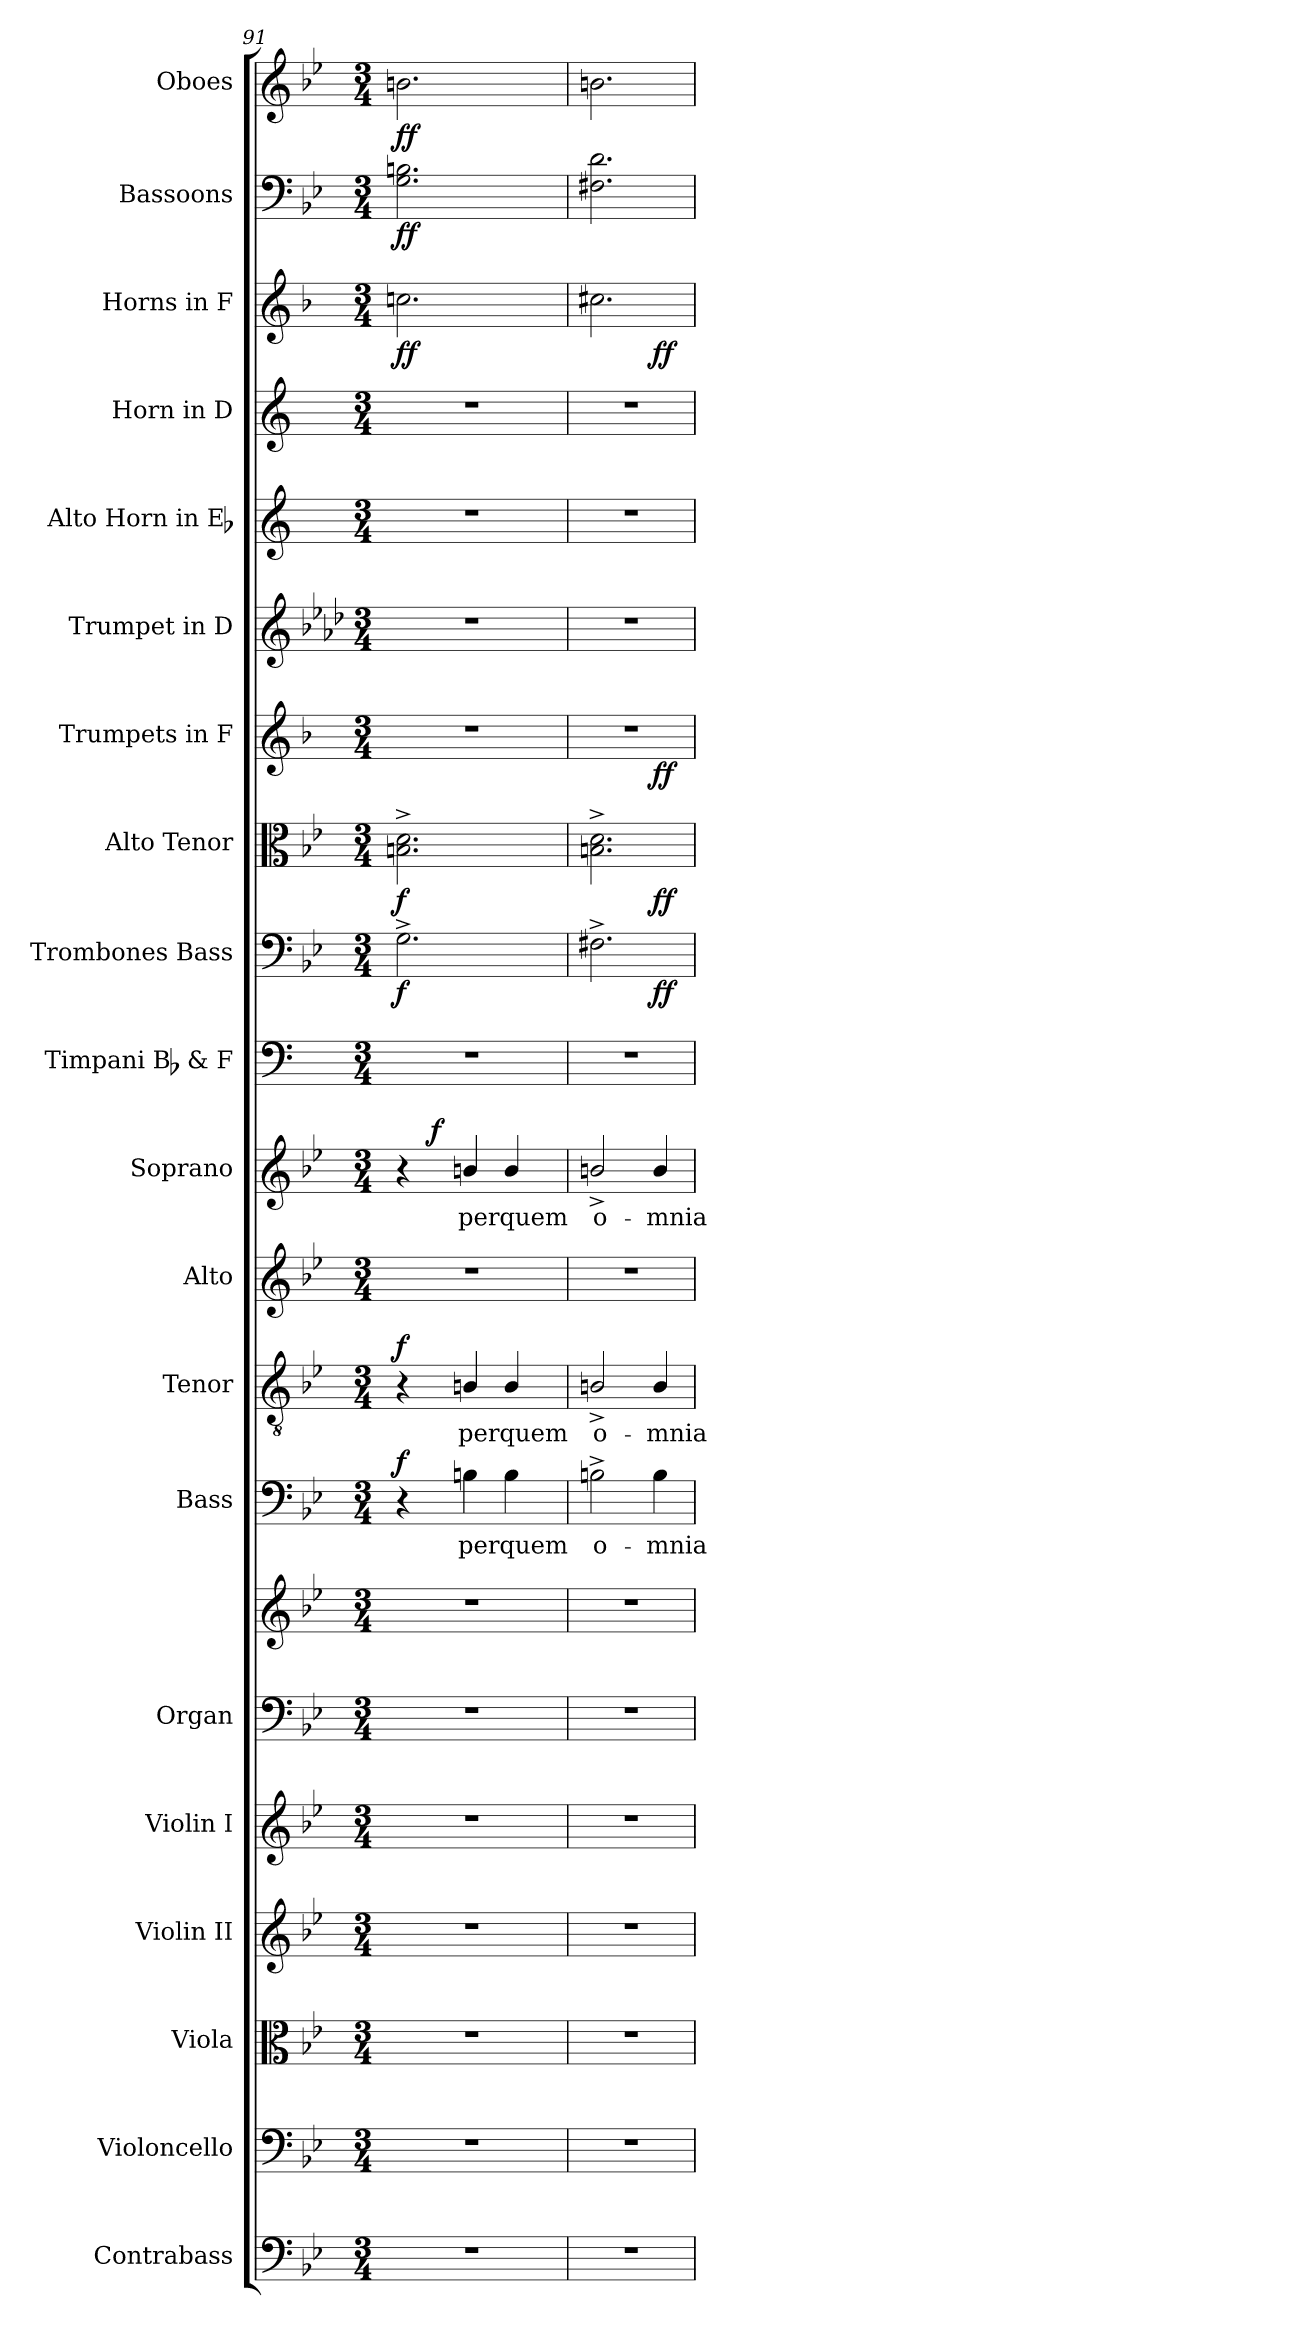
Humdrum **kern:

**kern	**kern	**kern	**kern	**kern	**kern	**kern	**kern	**text	**dynam	**kern	**text	**dynam	**kern	**kern	**text	**dynam	**kern	**kern	**dynam	**kern	**dynam	**kern	**dynam	**kern	**kern	**kern	**kern	**dynam	**kern	**dynam	**kern	**dynam
*part20	*part19	*part18	*part17	*part16	*part15	*part15	*part14	*part14	*part14	*part13	*part13	*part13	*part12	*part11	*part11	*part11	*part10	*part9	*part9	*part8	*part8	*part7	*part7	*part6	*part5	*part4	*part3	*part3	*part2	*part2	*part1	*part1
*staff21	*staff20	*staff19	*staff18	*staff17	*staff16	*staff15	*staff14	*staff14	*staff14	*staff13	*staff13	*staff13	*staff12	*staff11	*staff11	*staff11	*staff10	*staff9	*staff9	*staff8	*staff8	*staff7	*staff7	*staff6	*staff5	*staff4	*staff3	*staff3	*staff2	*staff2	*staff1	*staff1
*I"Contrabass	*I"Violoncello	*I"Viola	*I"Violin II	*I"Violin I	*I"Organ	*	*I"Bass	*	*	*I"Tenor	*	*	*I"Alto	*I"Soprano	*	*	*I"Timpani Bb & F	*I"Trombones  Bass	*	*I"Alto Tenor	*	*I"Trumpets in F	*	*I"Trumpet in D	*I"Alto Horn in Eb	*I"Horn in D	*I"Horns in F	*	*I"Bassoons	*	*I"Oboes	*
*I'Cb.	*I'Vc.	*I'Vla.	*I'Vln. II	*I'Vln. I	*I'Org.	*	*I'B.	*	*	*I'T.	*	*	*I'A.	*I'S.	*	*	*I'Timp.	*	*	*	*	*	*	*	*	*	*I'Hn.	*	*I'Bsn.	*	*I'Ob.	*
*clefF4	*clefF4	*clefC3	*clefG2	*clefG2	*clefF4	*clefG2	*clefF4	*	*	*clefGv2	*	*	*clefG2	*clefG2	*	*	*clefF4	*clefF4	*	*clefC3	*	*clefG2	*	*clefG2	*clefG2	*clefG2	*clefG2	*	*clefF4	*	*clefG2	*
*ITrd7c12	*	*	*	*	*	*	*	*	*	*ITrd7c12	*	*	*	*	*	*	*	*	*	*	*	*ITrd4c7	*	*ITrd-1c-2	*ITrd5c8	*ITrd6c10	*ITrd4c7	*	*	*	*	*
*k[b-e-]	*k[b-e-]	*k[b-e-]	*k[b-e-]	*k[b-e-]	*k[b-e-]	*k[b-e-]	*k[b-e-]	*	*	*k[b-e-]	*	*	*k[b-e-]	*k[b-e-]	*	*	*k[]	*k[b-e-]	*	*k[b-e-]	*	*k[b-e-]	*	*k[b-e-]	*k[f#c#g#d#]	*k[f#c#]	*k[b-e-]	*	*k[b-e-]	*	*k[b-e-]	*
*B-:	*B-:	*B-:	*B-:	*B-:	*B-:	*B-:	*B-:	*	*	*B-:	*	*	*B-:	*B-:	*	*	*C:	*B-:	*	*B-:	*	*B-:	*	*B-:	*E:	*D:	*B-:	*	*B-:	*	*B-:	*
*M3/4	*M3/4	*M3/4	*M3/4	*M3/4	*M3/4	*M3/4	*M3/4	*	*	*M3/4	*	*	*M3/4	*M3/4	*	*	*M3/4	*M3/4	*	*M3/4	*	*M3/4	*	*M3/4	*M3/4	*M3/4	*M3/4	*	*M3/4	*	*M3/4	*
=91	=91	=91	=91	=91	=91	=91	=91	=91	=91	=91	=91	=91	=91	=91	=91	=91	=91	=91	=91	=91	=91	=91	=91	=91	=91	=91	=91	=91	=91	=91	=91	=91
!LO:N:vis=1	!LO:N:vis=1	!LO:N:vis=1	!LO:N:vis=1	!LO:N:vis=1	!LO:N:vis=1	!LO:N:vis=1	!	!	!	!	!	!	!LO:N:vis=1	!	!	!	!LO:N:vis=1	!	!	!	!	!LO:N:vis=1	!	!LO:N:vis=1	!LO:N:vis=1	!LO:N:vis=1	!	!	!	!	!	!
*	*	*	*	*	*	*	*	*	*	*	*	*	*	*^	*	*	*	*	*	*	*	*	*	*	*	*	*	*	*	*	*	*
2.r	2.r	2.r	2.r	2.r	2.r	2.r	4r	.	f	4r	.	f	2.r	4r	16ryy	.	.	2.r	2.G^i\	f	2.Bni\^ 2.di^	f	2.r	.	2.r	2.r	2.r	2.fni\	ff	2.Gi\ 2.Bni	ff	2.bni\	ff
.	.	.	.	.	.	.	.	.	.	.	.	.	.	.	64ryy	.	.	.	.	.	.	.	.	.	.	.	.	.	.	.	.	.	.
.	.	.	.	.	.	.	.	.	.	.	.	.	.	.	128ryy	.	.	.	.	.	.	.	.	.	.	.	.	.	.	.	.	.	.
.	.	.	.	.	.	.	.	.	.	.	.	.	.	.	256ryy	.	.	.	.	.	.	.	.	.	.	.	.	.	.	.	.	.	.
.	.	.	.	.	.	.	.	.	.	.	.	.	.	.	1024ryy	.	.	.	.	.	.	.	.	.	.	.	.	.	.	.	.	.	.
.	.	.	.	.	.	.	.	.	.	.	.	.	.	.	2ryy	.	f	.	.	.	.	.	.	.	.	.	.	.	.	.	.	.	.
!	!	!	!	!	!	!	!	!LO:LY:b:color=#000000	!	!	!	!	!	!	!	!	!	!	!	!	!	!	!	!	!	!	!	!	!	!	!	!	!
!	!	!	!	!	!	!	!	!	!	!	!LO:LY:b:color=#000000	!	!	!	!	!	!	!	!	!	!	!	!	!	!	!	!	!	!	!	!	!	!
!	!	!	!	!	!	!	!	!	!	!	!	!	!	!	!	!LO:LY:b:color=#000000	!	!	!	!	!	!	!	!	!	!	!	!	!	!	!	!	!
.	.	.	.	.	.	.	4Bni\	per	.	4BBni/	per	.	.	4bni/	.	per	.	.	.	.	.	.	.	.	.	.	.	.	.	.	.	.	.
!	!	!	!	!	!	!	!	!LO:LY:b:color=#000000	!	!	!	!	!	!	!	!	!	!	!	!	!	!	!	!	!	!	!	!	!	!	!	!	!
!	!	!	!	!	!	!	!	!	!	!	!LO:LY:b:color=#000000	!	!	!	!	!	!	!	!	!	!	!	!	!	!	!	!	!	!	!	!	!	!
!	!	!	!	!	!	!	!	!	!	!	!	!	!	!	!	!LO:LY:b:color=#000000	!	!	!	!	!	!	!	!	!	!	!	!	!	!	!	!	!
.	.	.	.	.	.	.	4Bi\	quem	.	4BBi/	quem	.	.	4bi/	.	quem	.	.	.	.	.	.	.	.	.	.	.	.	.	.	.	.	.
.	.	.	.	.	.	.	.	.	.	.	.	.	.	.	8ryy	.	.	.	.	.	.	.	.	.	.	.	.	.	.	.	.	.	.
.	.	.	.	.	.	.	.	.	.	.	.	.	.	.	32ryy	.	.	.	.	.	.	.	.	.	.	.	.	.	.	.	.	.	.
.	.	.	.	.	.	.	.	.	.	.	.	.	.	.	512.ryy	.	.	.	.	.	.	.	.	.	.	.	.	.	.	.	.	.	.
=92	=92	=92	=92	=92	=92	=92	=92	=92	=92	=92	=92	=92	=92	=92	=92	=92	=92	=92	=92	=92	=92	=92	=92	=92	=92	=92	=92	=92	=92	=92	=92	=92	=92
!LO:N:vis=1	!LO:N:vis=1	!LO:N:vis=1	!LO:N:vis=1	!LO:N:vis=1	!LO:N:vis=1	!LO:N:vis=1	!	!	!	!	!	!	!	!	!	!	!	!	!	!	!	!	!	!	!	!	!	!	!	!	!	!	!
*	*	*	*	*	*	*	*	*	*	*	*	*	*	*v	*v	*	*	*	*	*	*	*	*	*	*	*	*	*	*	*	*	*	*
*	*	*	*	*	*	*	*	*	*	*	*	*	*	*^	*	*	*	*	*	*	*	*	*	*	*	*	*	*	*	*	*	*
!	!	!	!	!	!	!	!	!LO:LY:b:color=#000000	!	!	!	!	!	!	!	!	!	!	!	!	!	!	!	!	!	!	!	!	!	!	!	!	!
*	*	*	*	*	*	*	*	*	*	*	*	*	*	*v	*v	*	*	*	*	*	*	*	*	*	*	*	*	*	*	*	*	*	*
*	*	*	*	*	*	*	*	*	*	*	*	*	*	*^	*	*	*	*	*	*	*	*	*	*	*	*	*	*	*	*	*	*
!	!	!	!	!	!	!	!	!	!	!	!LO:LY:b:color=#000000	!	!LO:N:vis=1	!	!	!	!	!	!	!	!	!	!	!	!	!	!	!	!	!	!	!	!
*	*	*	*	*	*	*	*	*	*	*	*	*	*	*v	*v	*	*	*	*	*	*	*	*	*	*	*	*	*	*	*	*	*	*
*	*	*	*	*	*	*	*	*	*	*	*	*	*	*^	*	*	*	*	*	*	*	*	*	*	*	*	*	*	*	*	*	*
!	!	!	!	!	!	!	!	!	!	!	!	!	!	!	!	!LO:LY:b:color=#000000	!	!LO:N:vis=1	!	!	!	!	!LO:N:vis=1	!	!LO:N:vis=1	!LO:N:vis=1	!LO:N:vis=1	!	!	!	!	!	!
*	*	*	*	*	*	*	*	*	*	*	*	*	*	*v	*v	*	*	*	*^	*	*^	*	*^	*	*	*	*	*^	*	*	*	*	*
2.r	2.r	2.r	2.r	2.r	2.r	2.r	2Bn^i\	o-	.	2BBn^i/	o-	.	2.r	2bn^i/	o-	.	2.r	2.F#X^i\	2ryy	.	2.Bni\^ 2.di^	2ryy	.	2.r	2ryy	.	2.r	2.r	2.r	2.f#Xi\	2ryy	.	2.F#Xi\ 2.di	.	2.bni\	.
!	!	!	!	!	!	!	!	!LO:LY:b:color=#000000	!	!	!	!	!	!	!	!	!	!	!	!	!	!	!	!	!	!	!	!	!	!	!	!	!	!	!	!
!	!	!	!	!	!	!	!	!	!	!	!LO:LY:b:color=#000000	!	!	!	!	!	!	!	!	!	!	!	!	!	!	!	!	!	!	!	!	!	!	!	!	!
!	!	!	!	!	!	!	!	!	!	!	!	!	!	!	!LO:LY:b:color=#000000	!	!	!	!	!	!	!	!	!	!	!	!	!	!	!	!	!	!	!	!	!
.	.	.	.	.	.	.	4Bi\	-mnia	.	4BBi/	-mnia	.	.	4bi/	-mnia	.	.	.	4ryy	ff	.	4ryy	ff	.	4ryy	ff	.	.	.	.	4ryy	ff	.	.	.	.
*	*	*	*	*	*	*	*	*	*	*	*	*	*	*	*	*	*	*v	*v	*	*	*	*	*v	*v	*	*	*	*	*v	*v	*	*	*	*	*
*	*	*	*	*	*	*	*	*	*	*	*	*	*	*	*	*	*	*	*	*v	*v	*	*	*	*	*	*	*	*	*	*	*	*
=	=	=	=	=	=	=	=	=	=	=	=	=	=	=	=	=	=	=	=	=	=	=	=	=	=	=	=	=	=	=	=	=
*-	*-	*-	*-	*-	*-	*-	*-	*-	*-	*-	*-	*-	*-	*-	*-	*-	*-	*-	*-	*-	*-	*-	*-	*-	*-	*-	*-	*-	*-	*-	*-	*-
